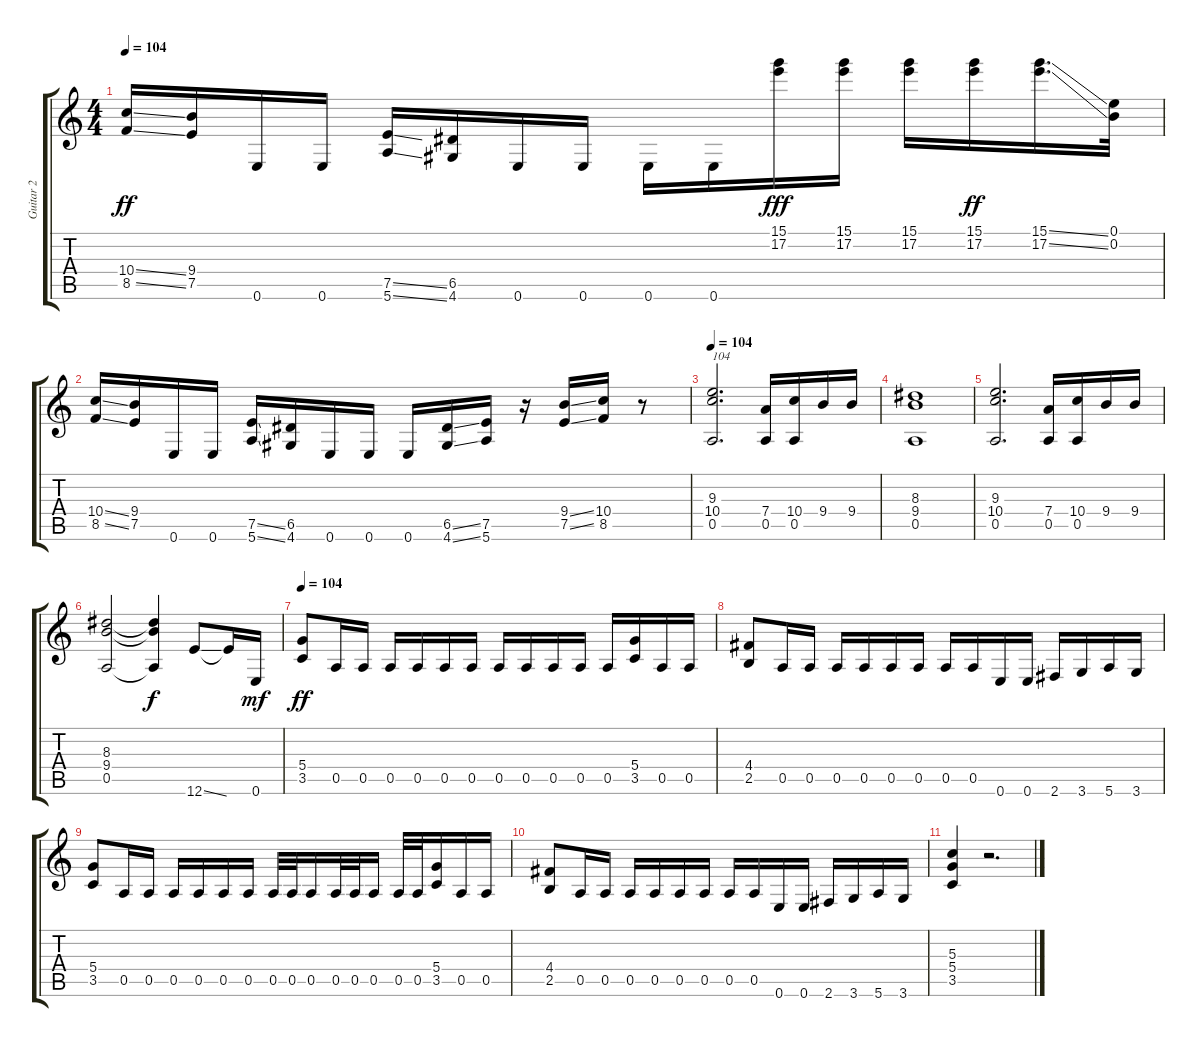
\track ("Guitar 2" "Guitar 2") {instrument distortionguitar}
\staff {score tabs}
\tuning (E4 B3 G3 D3 A2 E2) {hide}
\ts (4 4)
\tempo 104
\clef g2
\ks c
(10.4{ss} 8.5{ss}).16{dy ff} (9.4 7.5).16 0.6.16 0.6.16 (7.5{ss} 5.6{ss}).16 (6.5 4.6).16 0.6.16 0.6.16 0.6.16 0.6.16 (15.1 17.2).16{dy fff} (15.1 17.2).16 (15.1 17.2).16 (15.1 17.2).16{dy ff} (15.1{ss} 17.2{ss}).16{d} (0.1 0.2).32 |
(10.4{ss} 8.5{ss}).16 (9.4 7.5).16 0.6.16 0.6.16 (7.5{ss} 5.6{ss}).16 (6.5 4.6).16 0.6.16 0.6.16 0.6.16 (6.5{ss} 4.6{ss}).16 (7.5 5.6).16 r.16 (9.4{ss} 7.5{ss}).16 (10.4 8.5).16 r.8 |
\tempo 104
(9.3 10.4 0.5).2{d txt "104"} (7.4 0.5).16 (10.4 0.5).16 9.4.16 9.4.16 |
(8.3 9.4 0.5).1 |
(9.3 10.4 0.5).2{d} (7.4 0.5).16 (10.4 0.5).16 9.4.16 9.4.16 |
(8.3 9.4 0.5).2 (8.3{t} 9.4{t} 0.5{t}).4{dy f} 12.6{ss}.8 12.6{t}.16 0.6.16{dy mf} |
\tempo 104
(5.4 3.5).8{dy ff} 0.5.16 0.5.16 0.5.16 0.5.16 0.5.16 0.5.16 0.5.16 0.5.16 0.5.16 0.5.16 0.5.16 (5.4 3.5).16 0.5.16 0.5.16 |
(4.4 2.5).8 0.5.16 0.5.16 0.5.16 0.5.16 0.5.16 0.5.16 0.5.16 0.5.16 0.6.16 0.6.16 2.6.16 3.6.16 5.6.16 3.6.16 |
(5.4 3.5).8 0.5.16 0.5.16 0.5.16 0.5.16 0.5.16 0.5.16 0.5.32 0.5.32 0.5.16 0.5.32 0.5.32 0.5.16 0.5.32 0.5.32 (5.4 3.5).16 0.5.16 0.5.16 |
(4.4 2.5).8 0.5.16 0.5.16 0.5.16 0.5.16 0.5.16 0.5.16 0.5.16 0.5.16 0.6.16 0.6.16 2.6.16 3.6.16 5.6.16 3.6.16 |
(5.3 5.4 3.5).4 r.2{d}
